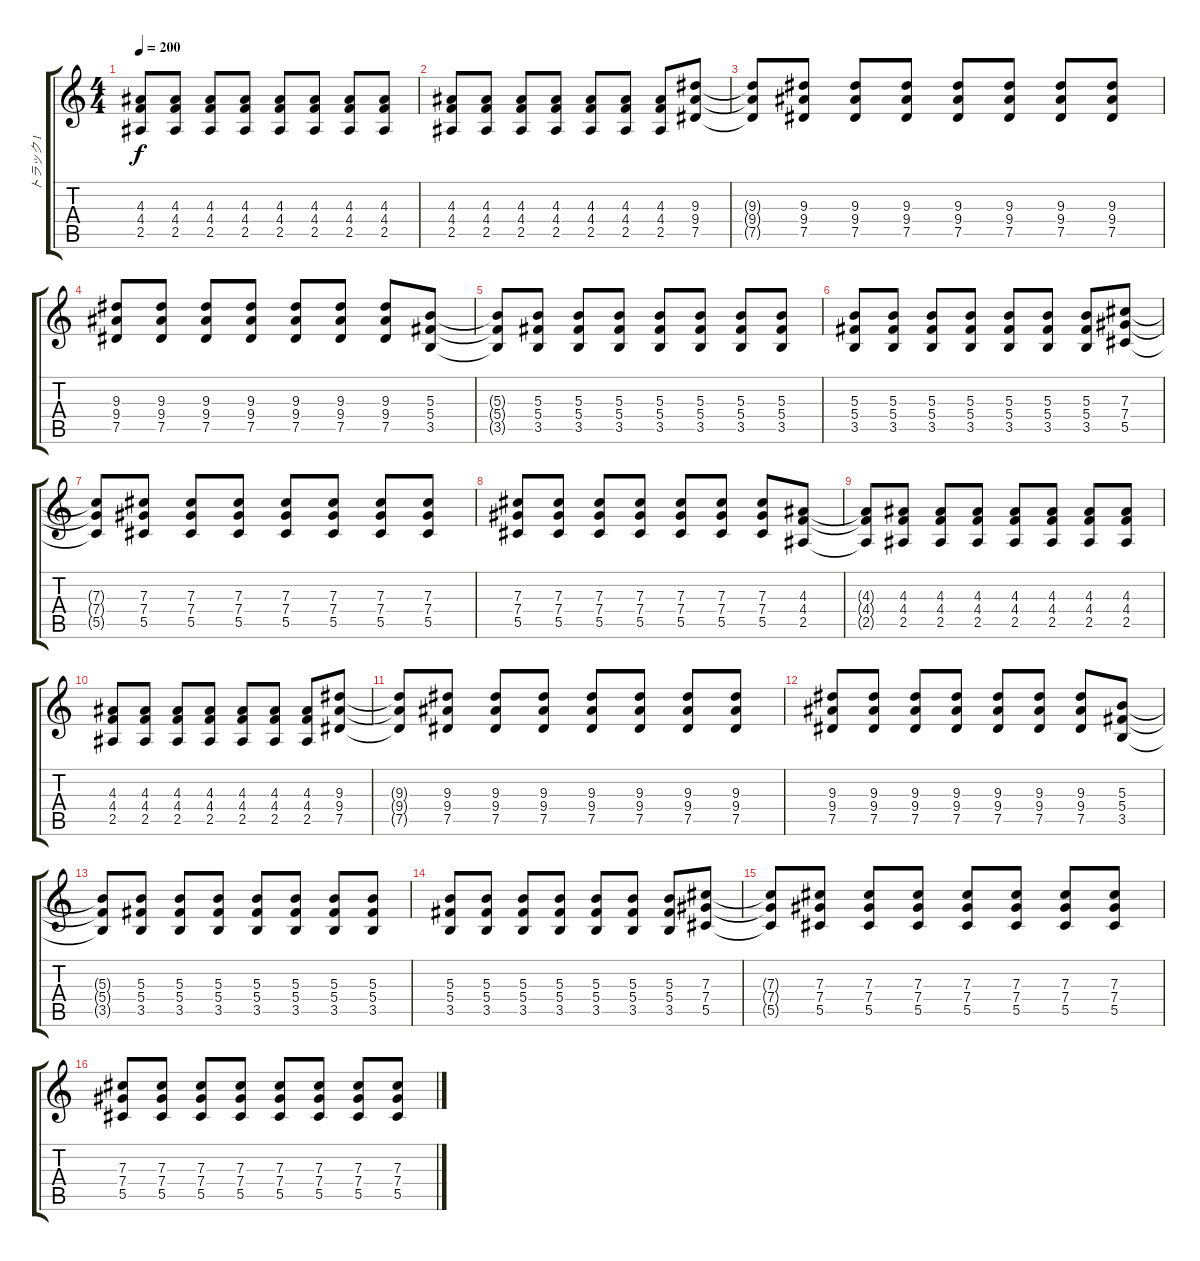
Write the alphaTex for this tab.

\track ("トラック 1" "トラック 1") {instrument acousticguitarsteel}
\staff {score tabs}
\tuning (Eb4 Bb3 Gb3 Db3 Ab2 Eb2) {hide}
\ts (4 4)
\tempo 200
\clef g2
\ks c
(4.3{t} 4.4{t} 2.5{t}).8{dy f} (4.3 4.4 2.5).8 (4.3 4.4 2.5).8 (4.3 4.4 2.5).8 (4.3 4.4 2.5).8 (4.3 4.4 2.5).8 (4.3 4.4 2.5).8 (4.3 4.4 2.5).8 |
(4.3 4.4 2.5).8 (4.3 4.4 2.5).8 (4.3 4.4 2.5).8 (4.3 4.4 2.5).8 (4.3 4.4 2.5).8 (4.3 4.4 2.5).8 (4.3 4.4 2.5).8 (9.3 9.4 7.5).8 |
(9.3{t} 9.4{t} 7.5{t}).8 (9.3 9.4 7.5).8 (9.3 9.4 7.5).8 (9.3 9.4 7.5).8 (9.3 9.4 7.5).8 (9.3 9.4 7.5).8 (9.3 9.4 7.5).8 (9.3 9.4 7.5).8 |
(9.3 9.4 7.5).8 (9.3 9.4 7.5).8 (9.3 9.4 7.5).8 (9.3 9.4 7.5).8 (9.3 9.4 7.5).8 (9.3 9.4 7.5).8 (9.3 9.4 7.5).8 (5.3 5.4 3.5).8 |
(5.3{t} 5.4{t} 3.5{t}).8 (5.3 5.4 3.5).8 (5.3 5.4 3.5).8 (5.3 5.4 3.5).8 (5.3 5.4 3.5).8 (5.3 5.4 3.5).8 (5.3 5.4 3.5).8 (5.3 5.4 3.5).8 |
(5.3 5.4 3.5).8 (5.3 5.4 3.5).8 (5.3 5.4 3.5).8 (5.3 5.4 3.5).8 (5.3 5.4 3.5).8 (5.3 5.4 3.5).8 (5.3 5.4 3.5).8 (7.3 7.4 5.5).8 |
(7.3{t} 7.4{t} 5.5{t}).8 (7.3 7.4 5.5).8 (7.3 7.4 5.5).8 (7.3 7.4 5.5).8 (7.3 7.4 5.5).8 (7.3 7.4 5.5).8 (7.3 7.4 5.5).8 (7.3 7.4 5.5).8 |
(7.3 7.4 5.5).8 (7.3 7.4 5.5).8 (7.3 7.4 5.5).8 (7.3 7.4 5.5).8 (7.3 7.4 5.5).8 (7.3 7.4 5.5).8 (7.3 7.4 5.5).8 (4.3 4.4 2.5).8 |
(4.3{t} 4.4{t} 2.5{t}).8 (4.3 4.4 2.5).8 (4.3 4.4 2.5).8 (4.3 4.4 2.5).8 (4.3 4.4 2.5).8 (4.3 4.4 2.5).8 (4.3 4.4 2.5).8 (4.3 4.4 2.5).8 |
(4.3 4.4 2.5).8 (4.3 4.4 2.5).8 (4.3 4.4 2.5).8 (4.3 4.4 2.5).8 (4.3 4.4 2.5).8 (4.3 4.4 2.5).8 (4.3 4.4 2.5).8 (9.3 9.4 7.5).8 |
(9.3{t} 9.4{t} 7.5{t}).8 (9.3 9.4 7.5).8 (9.3 9.4 7.5).8 (9.3 9.4 7.5).8 (9.3 9.4 7.5).8 (9.3 9.4 7.5).8 (9.3 9.4 7.5).8 (9.3 9.4 7.5).8 |
(9.3 9.4 7.5).8 (9.3 9.4 7.5).8 (9.3 9.4 7.5).8 (9.3 9.4 7.5).8 (9.3 9.4 7.5).8 (9.3 9.4 7.5).8 (9.3 9.4 7.5).8 (5.3 5.4 3.5).8 |
(5.3{t} 5.4{t} 3.5{t}).8 (5.3 5.4 3.5).8 (5.3 5.4 3.5).8 (5.3 5.4 3.5).8 (5.3 5.4 3.5).8 (5.3 5.4 3.5).8 (5.3 5.4 3.5).8 (5.3 5.4 3.5).8 |
(5.3 5.4 3.5).8 (5.3 5.4 3.5).8 (5.3 5.4 3.5).8 (5.3 5.4 3.5).8 (5.3 5.4 3.5).8 (5.3 5.4 3.5).8 (5.3 5.4 3.5).8 (7.3 7.4 5.5).8 |
(7.3{t} 7.4{t} 5.5{t}).8 (7.3 7.4 5.5).8 (7.3 7.4 5.5).8 (7.3 7.4 5.5).8 (7.3 7.4 5.5).8 (7.3 7.4 5.5).8 (7.3 7.4 5.5).8 (7.3 7.4 5.5).8 |
(7.3 7.4 5.5).8 (7.3 7.4 5.5).8 (7.3 7.4 5.5).8 (7.3 7.4 5.5).8 (7.3 7.4 5.5).8 (7.3 7.4 5.5).8 (7.3 7.4 5.5).8 (7.3 7.4 5.5).8
